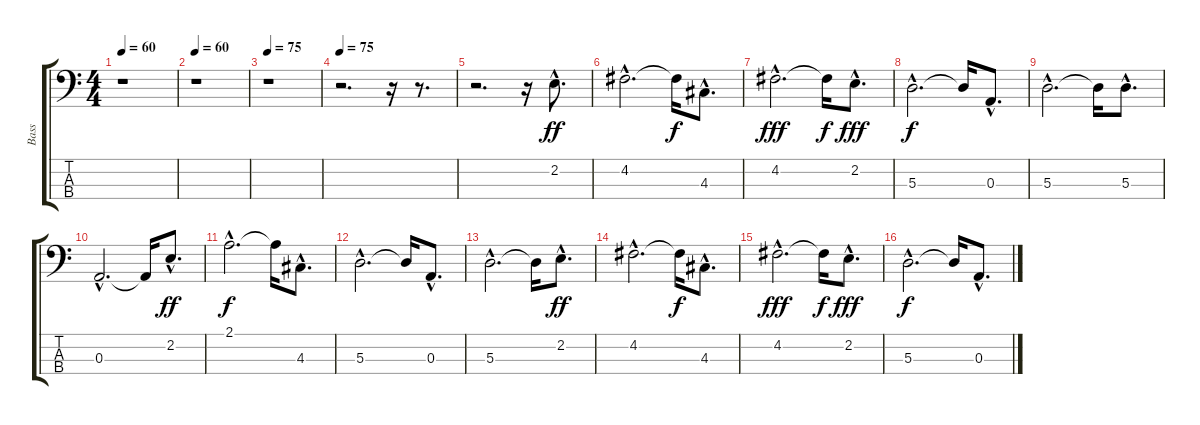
\track ("Bass" "Bass") {instrument electricbassfinger}
\staff {score tabs}
\tuning (G2 D2 A1 E1) {hide}
\ts (4 4)
\tempo 60
\clef f4
\ks c
r.1{dy ff instrument electricbassfinger} |
\tempo 60
r.1 |
\tempo 75
r.1 |
\tempo 75
r.2{d} r.16 r.8{d} |
r.2{d} r.16 2.2{hac}.8{d} |
4.2{hac}.2{d} 4.2{t}.16{dy f} 4.3{hac}.8{d} |
4.2{hac}.2{d dy fff} 4.2{t}.16{dy f} 2.2{hac}.8{d dy fff} |
5.3{hac}.2{d dy f} 5.3{t}.16 0.3{hac}.8{d} |
5.3{hac}.2{d} 5.3{t}.16 5.3{hac}.8{d} |
0.3{hac}.2{d} 0.3{t}.16 2.2{hac}.8{d dy ff} |
2.1{hac}.2{d dy f} 2.1{t}.16 4.3{hac}.8{d} |
5.3{hac}.2{d} 5.3{t}.16 0.3{hac}.8{d} |
5.3{hac}.2{d} 5.3{t}.16 2.2{hac}.8{d dy ff} |
4.2{hac}.2{d} 4.2{t}.16{dy f} 4.3{hac}.8{d} |
4.2{hac}.2{d dy fff} 4.2{t}.16{dy f} 2.2{hac}.8{d dy fff} |
5.3{hac}.2{d dy f} 5.3{t}.16 0.3{hac}.8{d}
